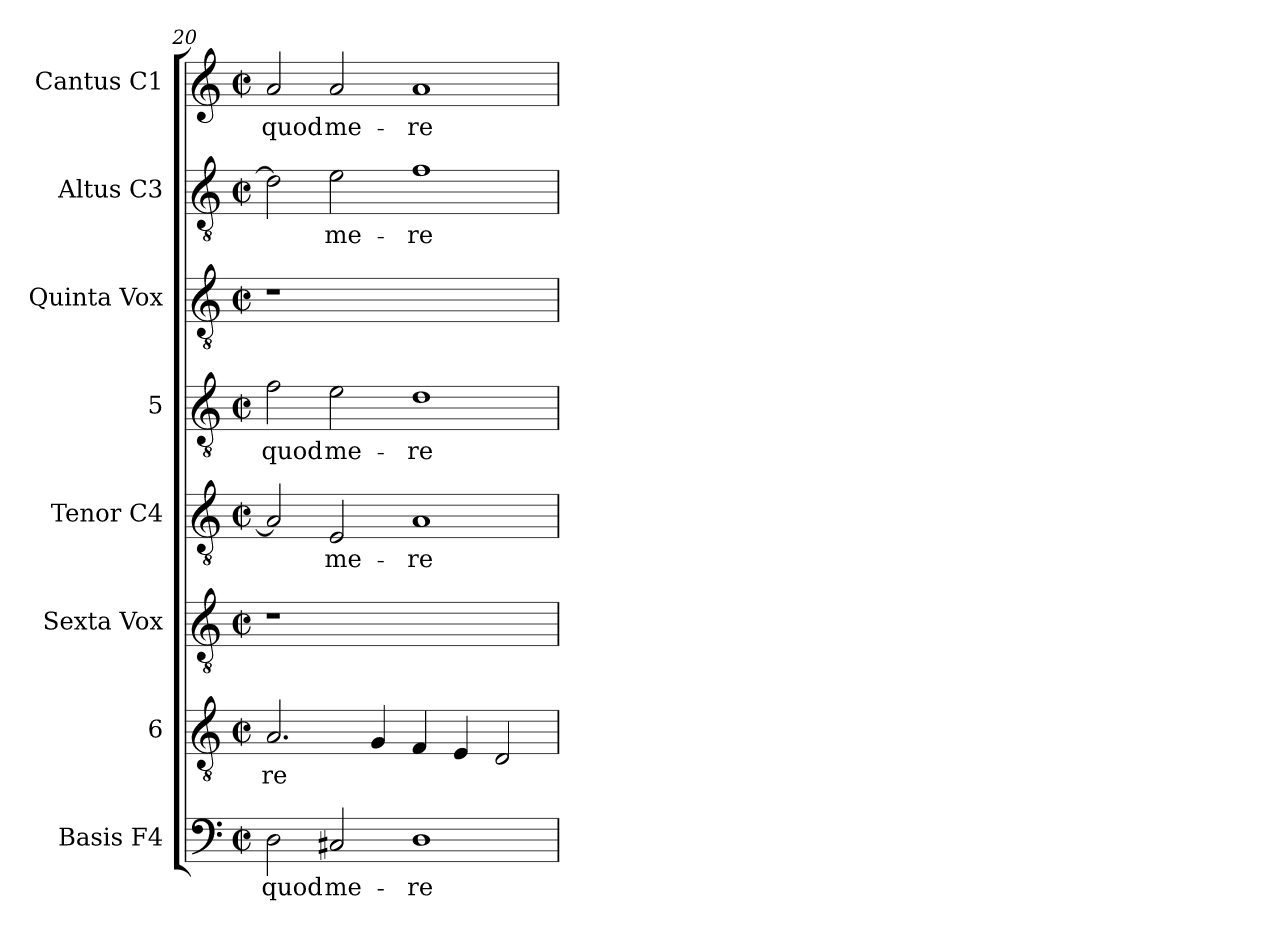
**kern	**text	**kern	**text	**kern	**kern	**text	**kern	**text	**kern	**kern	**text	**kern	**text
*part8	*part8	*part7	*part7	*part6	*part5	*part5	*part4	*part4	*part3	*part2	*part2	*part1	*part1
*staff8	*staff8	*staff7	*staff7	*staff6	*staff5	*staff5	*staff4	*staff4	*staff3	*staff2	*staff2	*staff1	*staff1
*I"Basis  F4	*	*I"6	*	*I"Sexta  Vox	*I"Tenor  C4	*	*I"5	*	*I"Quinta  Vox	*I"Altus  C3	*	*I"Cantus  C1	*
*I'B	*	*	*	*	*I'T	*	*	*	*	*I'A	*	*I'C	*
*clefF4	*	*clefGv2	*	*clefGv2	*clefGv2	*	*clefGv2	*	*clefGv2	*clefGv2	*	*clefG2	*
*k[]	*	*k[]	*	*k[]	*k[]	*	*k[]	*	*k[]	*k[]	*	*k[]	*
*C:	*	*C:	*	*C:	*C:	*	*C:	*	*C:	*C:	*	*C:	*
*M2/2	*	*M2/2	*	*M2/2	*M2/2	*	*M2/2	*	*M2/2	*M2/2	*	*M2/2	*
*met(c|)	*	*met(c|)	*	*met(c|)	*met(c|)	*	*met(c|)	*	*met(c|)	*met(c|)	*	*met(c|)	*
=20	=20	=20	=20	=20	=20	=20	=20	=20	=20	=20	=20	=20	=20
!	!LO:LY:b:cj	!	!LO:LY:b:cj	!	!	!LO:LY:b:cj	!	!LO:LY:b:cj	!	!	!LO:LY:b:cj	!	!LO:LY:b:cj
2D\	quod	2.A/	-re-	1r	2A/]	.	2f\	quod	1r	2d\]	.	2a/	quod
!	!LO:LY:b:cj	!	!	!	!	!LO:LY:b:cj	!	!LO:LY:b:cj	!	!	!LO:LY:b:cj	!	!LO:LY:b:cj
2C#X/	me-	.	.	.	2E/	me-	2e\	me-	.	2e\	me-	2a/	me-
!	!	!	!LO:LY:b:cj	!	!	!	!	!	!	!	!	!	!
.	.	4G/	--	.	.	.	.	.	.	.	.	.	.
!	!LO:LY:b:cj	!	!LO:LY:b:cj	!	!	!LO:LY:b:cj	!	!LO:LY:b:cj	!	!	!LO:LY:b:cj	!	!LO:LY:b:cj
1D	-re-	4F/	--	1ryy	1A	-re-	1d	-re-	1ryy	1f	-re-	1a	-re-
!	!	!	!LO:LY:b:cj	!	!	!	!	!	!	!	!	!	!
.	.	4E/	--	.	.	.	.	.	.	.	.	.	.
!	!	!	!LO:LY:b:cj	!	!	!	!	!	!	!	!	!	!
.	.	2D/	--	.	.	.	.	.	.	.	.	.	.
=	=	=	=	=	=	=	=	=	=	=	=	=	=
*-	*-	*-	*-	*-	*-	*-	*-	*-	*-	*-	*-	*-	*-
